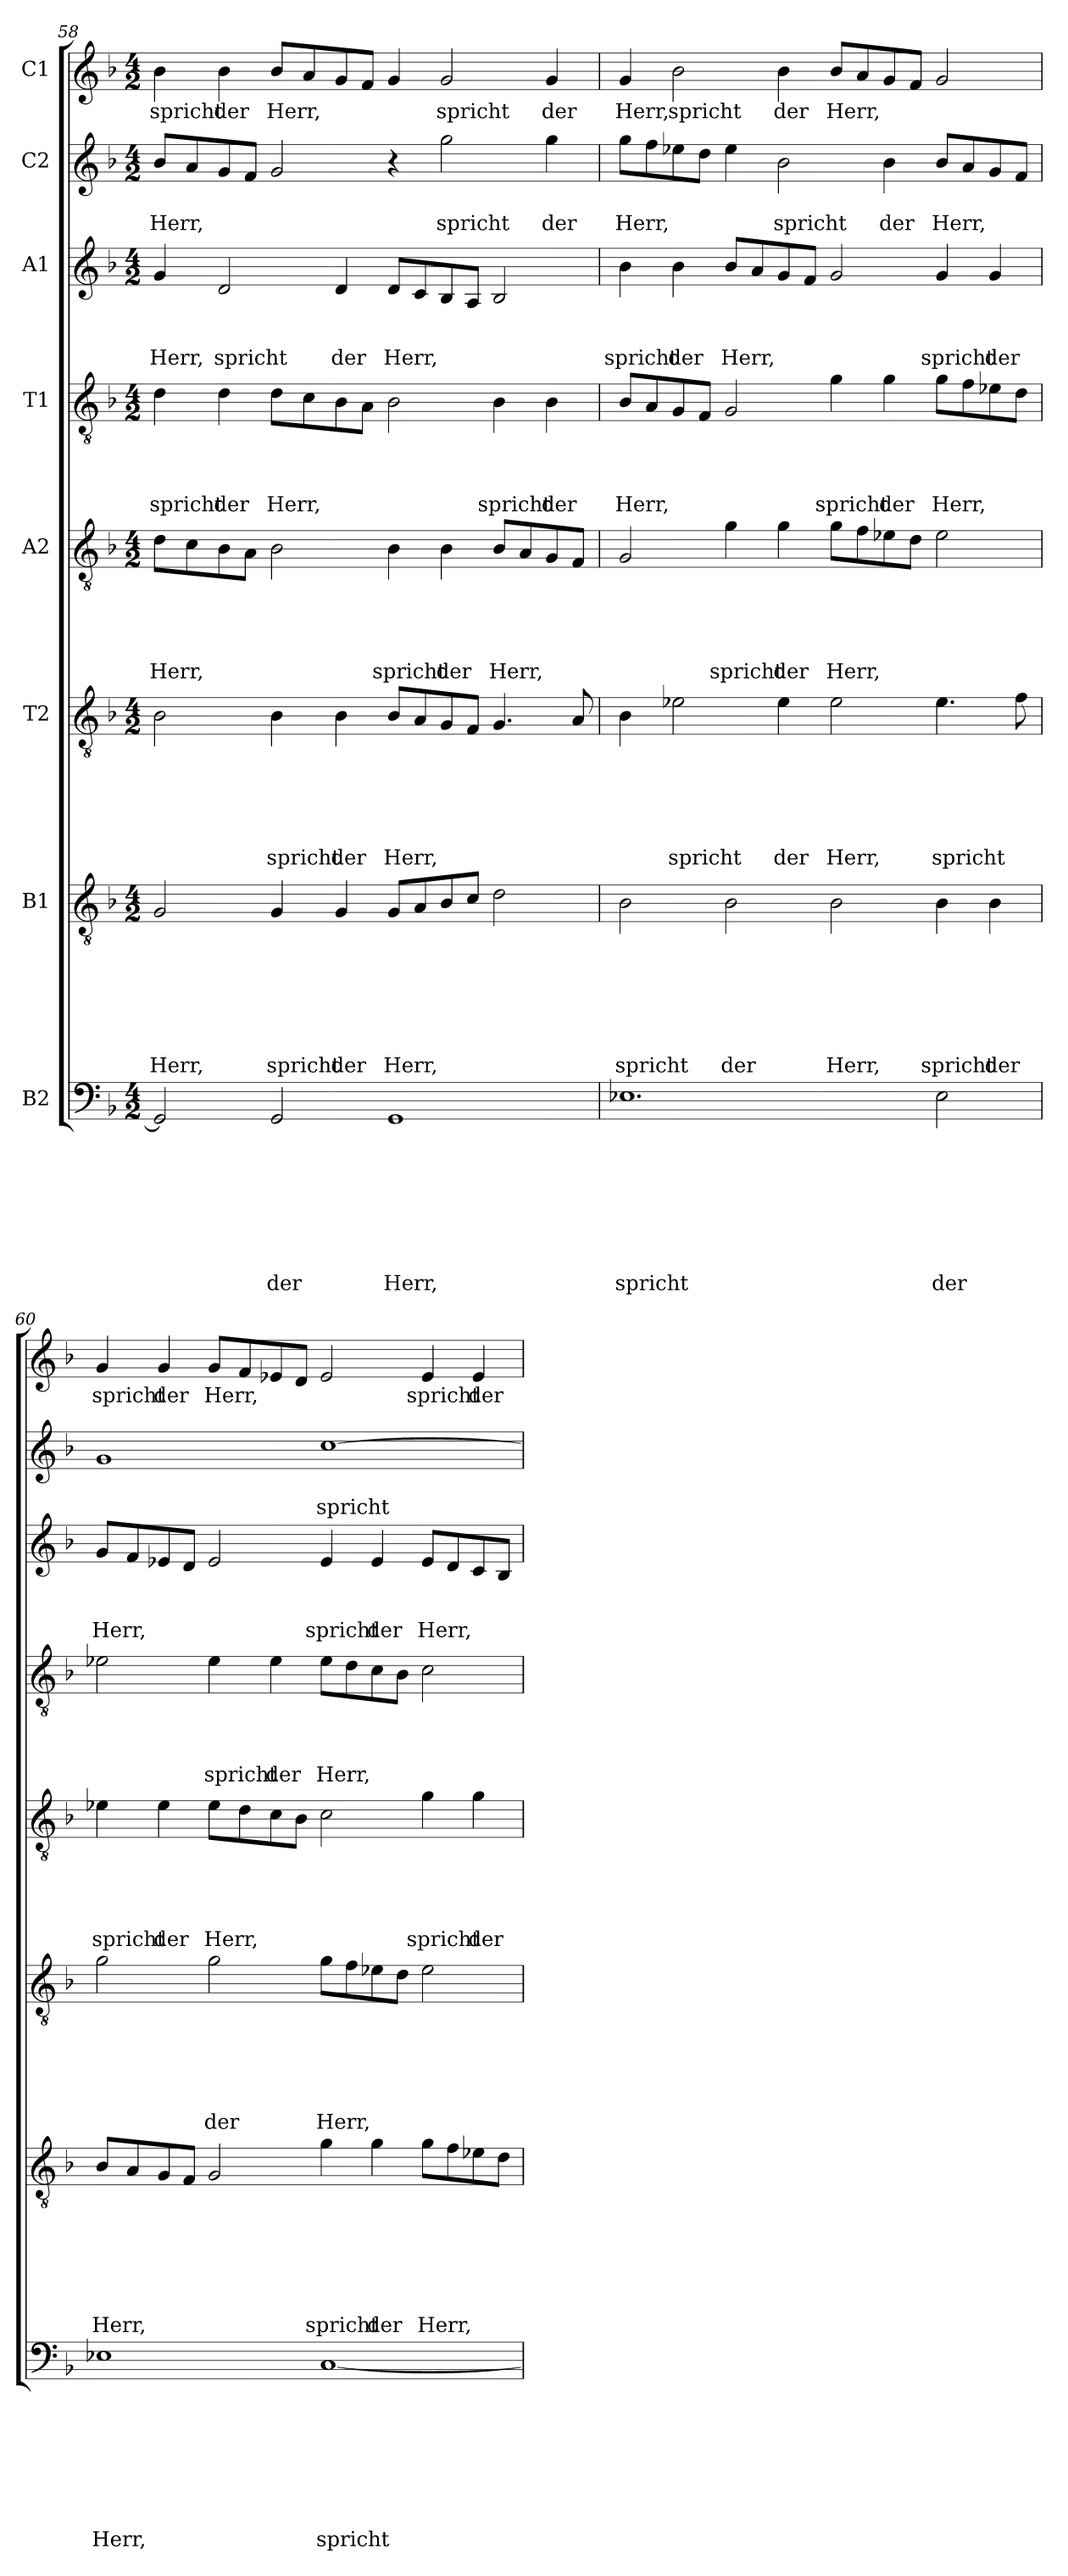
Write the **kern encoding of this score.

**kern	**text	**text	**text	**text	**text	**text	**text	**text	**kern	**text	**text	**text	**text	**text	**text	**text	**kern	**text	**text	**text	**text	**text	**text	**kern	**text	**text	**text	**text	**text	**kern	**text	**text	**text	**text	**kern	**text	**text	**text	**kern	**text	**text	**kern	**text
*part8	*part8	*part8	*part8	*part8	*part8	*part8	*part8	*part8	*part7	*part7	*part7	*part7	*part7	*part7	*part7	*part7	*part6	*part6	*part6	*part6	*part6	*part6	*part6	*part5	*part5	*part5	*part5	*part5	*part5	*part4	*part4	*part4	*part4	*part4	*part3	*part3	*part3	*part3	*part2	*part2	*part2	*part1	*part1
*staff8	*staff8	*staff8	*staff8	*staff8	*staff8	*staff8	*staff8	*staff8	*staff7	*staff7	*staff7	*staff7	*staff7	*staff7	*staff7	*staff7	*staff6	*staff6	*staff6	*staff6	*staff6	*staff6	*staff6	*staff5	*staff5	*staff5	*staff5	*staff5	*staff5	*staff4	*staff4	*staff4	*staff4	*staff4	*staff3	*staff3	*staff3	*staff3	*staff2	*staff2	*staff2	*staff1	*staff1
*I"B2	*	*	*	*	*	*	*	*	*I"B1	*	*	*	*	*	*	*	*I"T2	*	*	*	*	*	*	*I"A2	*	*	*	*	*	*I"T1	*	*	*	*	*I"A1	*	*	*	*I"C2	*	*	*I"C1	*
!!LO:LB:g=z
*clefF4	*	*	*	*	*	*	*	*	*clefGv2	*	*	*	*	*	*	*	*clefGv2	*	*	*	*	*	*	*clefGv2	*	*	*	*	*	*clefGv2	*	*	*	*	*clefG2	*	*	*	*clefG2	*	*	*clefG2	*
*k[b-]	*	*	*	*	*	*	*	*	*k[b-]	*	*	*	*	*	*	*	*k[b-]	*	*	*	*	*	*	*k[b-]	*	*	*	*	*	*k[b-]	*	*	*	*	*k[b-]	*	*	*	*k[b-]	*	*	*k[b-]	*
*d:	*	*	*	*	*	*	*	*	*d:	*	*	*	*	*	*	*	*d:	*	*	*	*	*	*	*d:	*	*	*	*	*	*d:	*	*	*	*	*d:	*	*	*	*d:	*	*	*d:	*
*M4/2	*	*	*	*	*	*	*	*	*M4/2	*	*	*	*	*	*	*	*M4/2	*	*	*	*	*	*	*M4/2	*	*	*	*	*	*M4/2	*	*	*	*	*M4/2	*	*	*	*M4/2	*	*	*M4/2	*
=58	=58	=58	=58	=58	=58	=58	=58	=58	=58	=58	=58	=58	=58	=58	=58	=58	=58	=58	=58	=58	=58	=58	=58	=58	=58	=58	=58	=58	=58	=58	=58	=58	=58	=58	=58	=58	=58	=58	=58	=58	=58	=58	=58
2GG/]	.	.	.	.	.	.	.	.	2G/	.	.	.	.	.	.	Herr,	2B-\	.	.	.	.	.	.	8d\L	.	.	.	.	Herr,	4d\	.	.	.	spricht	4g/	.	.	Herr,	8b-/L	.	Herr,	4b-\	spricht
.	.	.	.	.	.	.	.	.	.	.	.	.	.	.	.	.	.	.	.	.	.	.	.	8c\	.	.	.	.	.	.	.	.	.	.	.	.	.	.	8a/	.	.	.	.
.	.	.	.	.	.	.	.	.	.	.	.	.	.	.	.	.	.	.	.	.	.	.	.	8B-\	.	.	.	.	.	4d\	.	.	.	der	2d/	.	.	spricht	8g/	.	.	4b-\	der
.	.	.	.	.	.	.	.	.	.	.	.	.	.	.	.	.	.	.	.	.	.	.	.	8A\J	.	.	.	.	.	.	.	.	.	.	.	.	.	.	8f/J	.	.	.	.
2GG/	.	.	.	.	.	.	.	der	4G/	.	.	.	.	.	.	spricht	4B-\	.	.	.	.	.	spricht	2B-\	.	.	.	.	.	8d\L	.	.	.	Herr,	.	.	.	.	2g/	.	.	8b-/L	Herr,
.	.	.	.	.	.	.	.	.	.	.	.	.	.	.	.	.	.	.	.	.	.	.	.	.	.	.	.	.	.	8c\	.	.	.	.	.	.	.	.	.	.	.	8a/	.
.	.	.	.	.	.	.	.	.	4G/	.	.	.	.	.	.	der	4B-\	.	.	.	.	.	der	.	.	.	.	.	.	8B-\	.	.	.	.	4d/	.	.	der	.	.	.	8g/	.
.	.	.	.	.	.	.	.	.	.	.	.	.	.	.	.	.	.	.	.	.	.	.	.	.	.	.	.	.	.	8A\J	.	.	.	.	.	.	.	.	.	.	.	8f/J	.
1GG	.	.	.	.	.	.	.	Herr,	8G/L	.	.	.	.	.	.	Herr,	8B-/L	.	.	.	.	.	Herr,	4B-\	.	.	.	.	spricht	2B-\	.	.	.	.	8d/L	.	.	Herr,	4r	.	.	4g/	.
.	.	.	.	.	.	.	.	.	8A/	.	.	.	.	.	.	.	8A/	.	.	.	.	.	.	.	.	.	.	.	.	.	.	.	.	.	8c/	.	.	.	.	.	.	.	.
.	.	.	.	.	.	.	.	.	8B-/	.	.	.	.	.	.	.	8G/	.	.	.	.	.	.	4B-\	.	.	.	.	der	.	.	.	.	.	8B-/	.	.	.	2gg\	.	spricht	2g/	spricht
.	.	.	.	.	.	.	.	.	8c/J	.	.	.	.	.	.	.	8F/J	.	.	.	.	.	.	.	.	.	.	.	.	.	.	.	.	.	8A/J	.	.	.	.	.	.	.	.
.	.	.	.	.	.	.	.	.	2d\	.	.	.	.	.	.	.	4.G/	.	.	.	.	.	.	8B-/L	.	.	.	.	Herr,	4B-\	.	.	.	spricht	2B-/	.	.	.	.	.	.	.	.
.	.	.	.	.	.	.	.	.	.	.	.	.	.	.	.	.	.	.	.	.	.	.	.	8A/	.	.	.	.	.	.	.	.	.	.	.	.	.	.	.	.	.	.	.
.	.	.	.	.	.	.	.	.	.	.	.	.	.	.	.	.	.	.	.	.	.	.	.	8G/	.	.	.	.	.	4B-\	.	.	.	der	.	.	.	.	4gg\	.	der	4g/	der
.	.	.	.	.	.	.	.	.	.	.	.	.	.	.	.	.	8A/	.	.	.	.	.	.	8F/J	.	.	.	.	.	.	.	.	.	.	.	.	.	.	.	.	.	.	.
=59	=59	=59	=59	=59	=59	=59	=59	=59	=59	=59	=59	=59	=59	=59	=59	=59	=59	=59	=59	=59	=59	=59	=59	=59	=59	=59	=59	=59	=59	=59	=59	=59	=59	=59	=59	=59	=59	=59	=59	=59	=59	=59	=59
1.E-X	.	.	.	.	.	.	.	spricht	2B-\	.	.	.	.	.	.	spricht	4B-\	.	.	.	.	.	.	2G/	.	.	.	.	.	8B-/L	.	.	.	Herr,	4b-\	.	.	spricht	8gg\L	.	Herr,	4g/	Herr,
.	.	.	.	.	.	.	.	.	.	.	.	.	.	.	.	.	.	.	.	.	.	.	.	.	.	.	.	.	.	8A/	.	.	.	.	.	.	.	.	8ff\	.	.	.	.
.	.	.	.	.	.	.	.	.	.	.	.	.	.	.	.	.	2e-X\	.	.	.	.	.	spricht	.	.	.	.	.	.	8G/	.	.	.	.	4b-\	.	.	der	8ee-X\	.	.	2b-\	spricht
.	.	.	.	.	.	.	.	.	.	.	.	.	.	.	.	.	.	.	.	.	.	.	.	.	.	.	.	.	.	8F/J	.	.	.	.	.	.	.	.	8dd\J	.	.	.	.
.	.	.	.	.	.	.	.	.	2B-\	.	.	.	.	.	.	der	.	.	.	.	.	.	.	4g\	.	.	.	.	spricht	2G/	.	.	.	.	8b-/L	.	.	Herr,	4ee-\	.	.	.	.
.	.	.	.	.	.	.	.	.	.	.	.	.	.	.	.	.	.	.	.	.	.	.	.	.	.	.	.	.	.	.	.	.	.	.	8a/	.	.	.	.	.	.	.	.
.	.	.	.	.	.	.	.	.	.	.	.	.	.	.	.	.	4e-\	.	.	.	.	.	der	4g\	.	.	.	.	der	.	.	.	.	.	8g/	.	.	.	2b-\	.	spricht	4b-\	der
.	.	.	.	.	.	.	.	.	.	.	.	.	.	.	.	.	.	.	.	.	.	.	.	.	.	.	.	.	.	.	.	.	.	.	8f/J	.	.	.	.	.	.	.	.
.	.	.	.	.	.	.	.	.	2B-\	.	.	.	.	.	.	Herr,	2e-\	.	.	.	.	.	Herr,	8g\L	.	.	.	.	Herr,	4g\	.	.	.	spricht	2g/	.	.	.	.	.	.	8b-/L	Herr,
.	.	.	.	.	.	.	.	.	.	.	.	.	.	.	.	.	.	.	.	.	.	.	.	8f\	.	.	.	.	.	.	.	.	.	.	.	.	.	.	.	.	.	8a/	.
.	.	.	.	.	.	.	.	.	.	.	.	.	.	.	.	.	.	.	.	.	.	.	.	8e-X\	.	.	.	.	.	4g\	.	.	.	der	.	.	.	.	4b-\	.	der	8g/	.
.	.	.	.	.	.	.	.	.	.	.	.	.	.	.	.	.	.	.	.	.	.	.	.	8d\J	.	.	.	.	.	.	.	.	.	.	.	.	.	.	.	.	.	8f/J	.
2E-\	.	.	.	.	.	.	.	der	4B-\	.	.	.	.	.	.	spricht	4.e-\	.	.	.	.	.	spricht	2e-\	.	.	.	.	.	8g\L	.	.	.	Herr,	4g/	.	.	spricht	8b-/L	.	Herr,	2g/	.
.	.	.	.	.	.	.	.	.	.	.	.	.	.	.	.	.	.	.	.	.	.	.	.	.	.	.	.	.	.	8f\	.	.	.	.	.	.	.	.	8a/	.	.	.	.
.	.	.	.	.	.	.	.	.	4B-\	.	.	.	.	.	.	der	.	.	.	.	.	.	.	.	.	.	.	.	.	8e-X\	.	.	.	.	4g/	.	.	der	8g/	.	.	.	.
.	.	.	.	.	.	.	.	.	.	.	.	.	.	.	.	.	8f\	.	.	.	.	.	.	.	.	.	.	.	.	8d\J	.	.	.	.	.	.	.	.	8f/J	.	.	.	.
!!LO:PB:g=z
=60	=60	=60	=60	=60	=60	=60	=60	=60	=60	=60	=60	=60	=60	=60	=60	=60	=60	=60	=60	=60	=60	=60	=60	=60	=60	=60	=60	=60	=60	=60	=60	=60	=60	=60	=60	=60	=60	=60	=60	=60	=60	=60	=60
1E-X	.	.	.	.	.	.	.	Herr,	8B-/L	.	.	.	.	.	.	Herr,	2g\	.	.	.	.	.	.	4e-X\	.	.	.	.	spricht	2e-X\	.	.	.	.	8g/L	.	.	Herr,	1g	.	.	4g/	spricht
.	.	.	.	.	.	.	.	.	8A/	.	.	.	.	.	.	.	.	.	.	.	.	.	.	.	.	.	.	.	.	.	.	.	.	.	8f/	.	.	.	.	.	.	.	.
.	.	.	.	.	.	.	.	.	8G/	.	.	.	.	.	.	.	.	.	.	.	.	.	.	4e-\	.	.	.	.	der	.	.	.	.	.	8e-X/	.	.	.	.	.	.	4g/	der
.	.	.	.	.	.	.	.	.	8F/J	.	.	.	.	.	.	.	.	.	.	.	.	.	.	.	.	.	.	.	.	.	.	.	.	.	8d/J	.	.	.	.	.	.	.	.
.	.	.	.	.	.	.	.	.	2G/	.	.	.	.	.	.	.	2g\	.	.	.	.	.	der	8e-\L	.	.	.	.	Herr,	4e-\	.	.	.	spricht	2e-/	.	.	.	.	.	.	8g/L	Herr,
.	.	.	.	.	.	.	.	.	.	.	.	.	.	.	.	.	.	.	.	.	.	.	.	8d\	.	.	.	.	.	.	.	.	.	.	.	.	.	.	.	.	.	8f/	.
.	.	.	.	.	.	.	.	.	.	.	.	.	.	.	.	.	.	.	.	.	.	.	.	8c\	.	.	.	.	.	4e-\	.	.	.	der	.	.	.	.	.	.	.	8e-X/	.
.	.	.	.	.	.	.	.	.	.	.	.	.	.	.	.	.	.	.	.	.	.	.	.	8B-\J	.	.	.	.	.	.	.	.	.	.	.	.	.	.	.	.	.	8d/J	.
[1C	.	.	.	.	.	.	.	spricht	4g\	.	.	.	.	.	.	spricht	8g\L	.	.	.	.	.	Herr,	2c\	.	.	.	.	.	8e-\L	.	.	.	Herr,	4e-/	.	.	spricht	[1cc	.	spricht	2e-/	.
.	.	.	.	.	.	.	.	.	.	.	.	.	.	.	.	.	8f\	.	.	.	.	.	.	.	.	.	.	.	.	8d\	.	.	.	.	.	.	.	.	.	.	.	.	.
.	.	.	.	.	.	.	.	.	4g\	.	.	.	.	.	.	der	8e-X\	.	.	.	.	.	.	.	.	.	.	.	.	8c\	.	.	.	.	4e-/	.	.	der	.	.	.	.	.
.	.	.	.	.	.	.	.	.	.	.	.	.	.	.	.	.	8d\J	.	.	.	.	.	.	.	.	.	.	.	.	8B-\J	.	.	.	.	.	.	.	.	.	.	.	.	.
.	.	.	.	.	.	.	.	.	8g\L	.	.	.	.	.	.	Herr,	2e-\	.	.	.	.	.	.	4g\	.	.	.	.	spricht	2c\	.	.	.	.	8e-/L	.	.	Herr,	.	.	.	4e-/	spricht
.	.	.	.	.	.	.	.	.	8f\	.	.	.	.	.	.	.	.	.	.	.	.	.	.	.	.	.	.	.	.	.	.	.	.	.	8d/	.	.	.	.	.	.	.	.
.	.	.	.	.	.	.	.	.	8e-X\	.	.	.	.	.	.	.	.	.	.	.	.	.	.	4g\	.	.	.	.	der	.	.	.	.	.	8c/	.	.	.	.	.	.	4e-/	der
.	.	.	.	.	.	.	.	.	8d\J	.	.	.	.	.	.	.	.	.	.	.	.	.	.	.	.	.	.	.	.	.	.	.	.	.	8B-/J	.	.	.	.	.	.	.	.
=	=	=	=	=	=	=	=	=	=	=	=	=	=	=	=	=	=	=	=	=	=	=	=	=	=	=	=	=	=	=	=	=	=	=	=	=	=	=	=	=	=	=	=
*-	*-	*-	*-	*-	*-	*-	*-	*-	*-	*-	*-	*-	*-	*-	*-	*-	*-	*-	*-	*-	*-	*-	*-	*-	*-	*-	*-	*-	*-	*-	*-	*-	*-	*-	*-	*-	*-	*-	*-	*-	*-	*-	*-
